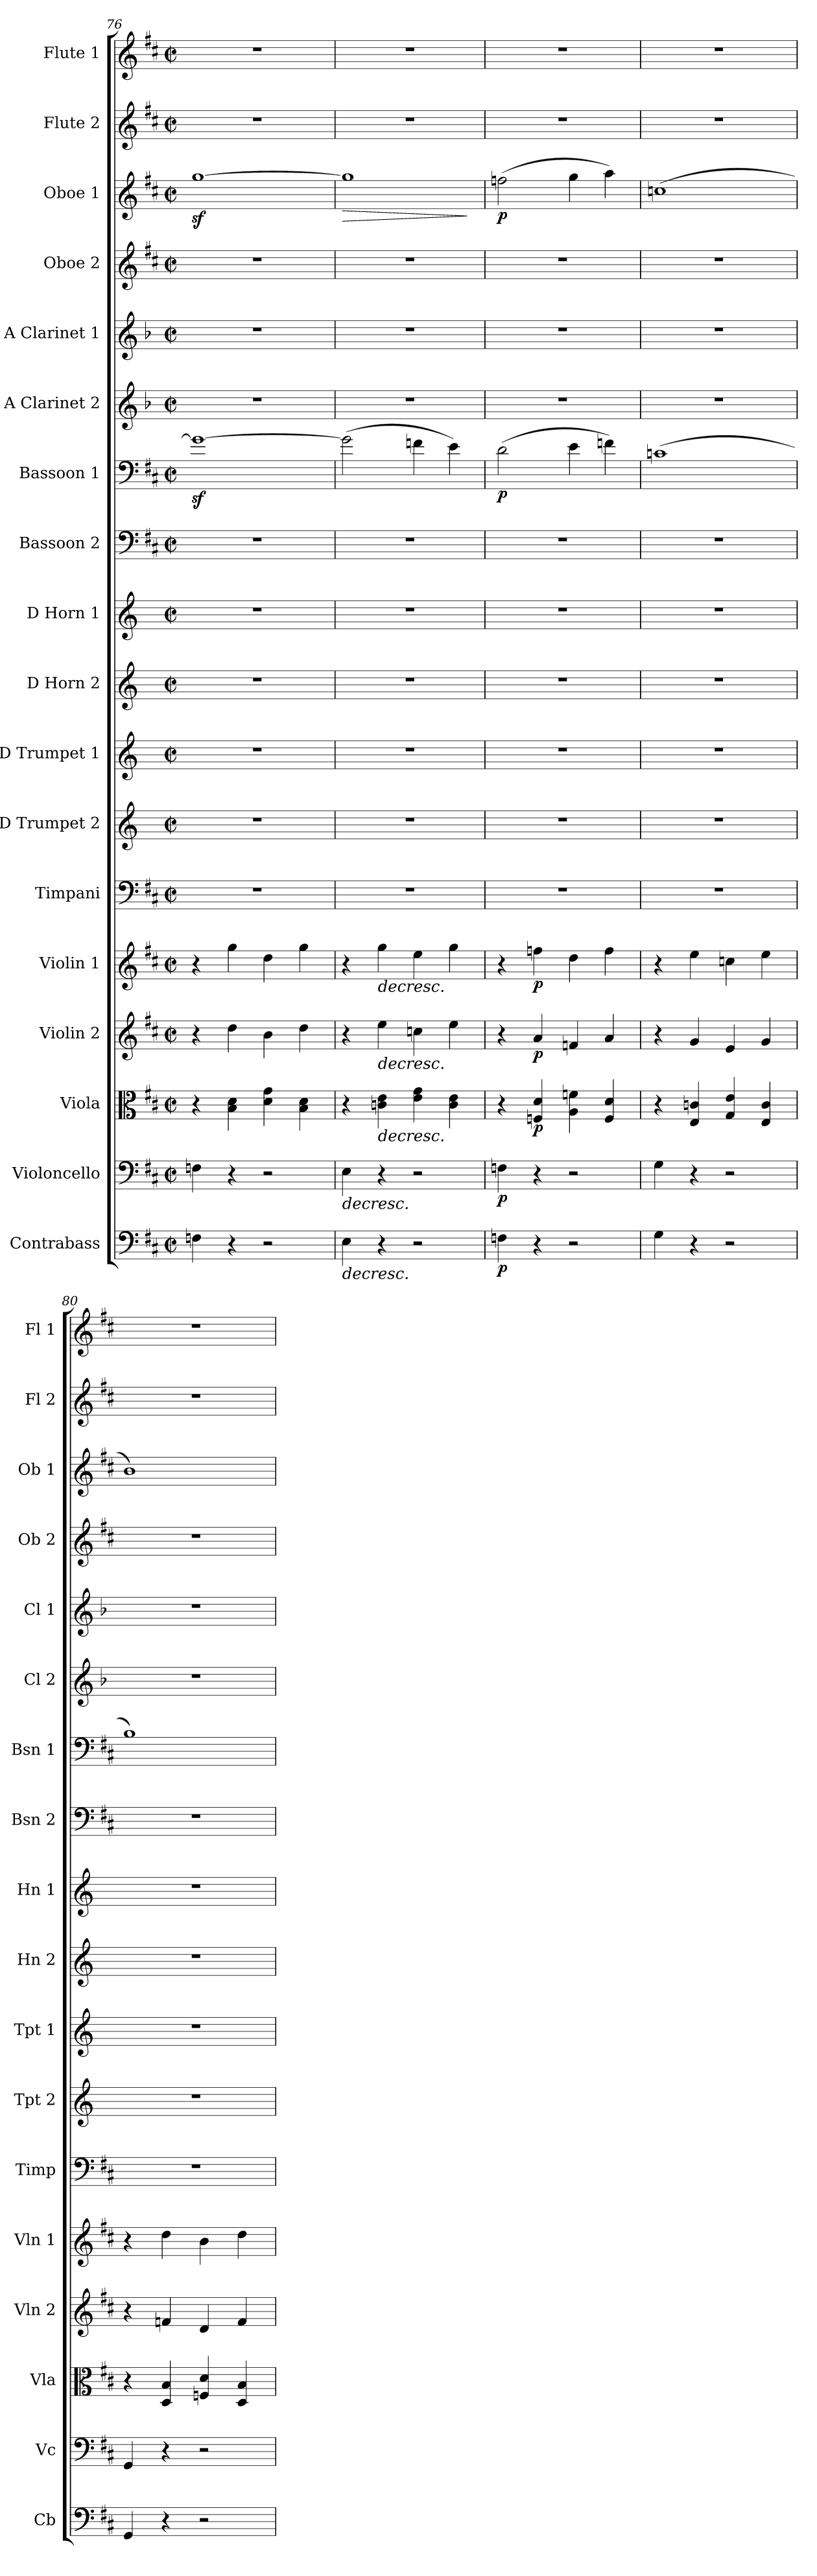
**kern	**dynam	**kern	**dynam	**kern	**dynam	**kern	**dynam	**kern	**dynam	**kern	**kern	**kern	**kern	**kern	**kern	**kern	**dynam	**kern	**kern	**kern	**kern	**dynam	**kern	**kern
*part18	*part18	*part17	*part17	*part16	*part16	*part15	*part15	*part14	*part14	*part13	*part12	*part11	*part10	*part9	*part8	*part7	*part7	*part6	*part5	*part4	*part3	*part3	*part2	*part1
*staff18	*staff18	*staff17	*staff17	*staff16	*staff16	*staff15	*staff15	*staff14	*staff14	*staff13	*staff12	*staff11	*staff10	*staff9	*staff8	*staff7	*staff7	*staff6	*staff5	*staff4	*staff3	*staff3	*staff2	*staff1
*I"Contrabass	*	*I"Violoncello	*	*I"Viola	*	*I"Violin 2	*	*I"Violin 1	*	*I"Timpani	*I"D Trumpet 2	*I"D Trumpet 1	*I"D Horn 2	*I"D Horn 1	*I"Bassoon 2	*I"Bassoon 1	*	*I"A Clarinet 2	*I"A Clarinet 1	*I"Oboe 2	*I"Oboe 1	*	*I"Flute 2	*I"Flute 1
*I'Cb	*	*I'Vc	*	*I'Vla	*	*I'Vln 2	*	*I'Vln 1	*	*I'Timp	*I'Tpt 2	*I'Tpt 1	*I'Hn 2	*I'Hn 1	*I'Bsn 2	*I'Bsn 1	*	*I'Cl 2	*I'Cl 1	*I'Ob 2	*I'Ob 1	*	*I'Fl 2	*I'Fl 1
*clefF4	*	*clefF4	*	*clefC3	*	*clefG2	*	*clefG2	*	*clefF4	*clefG2	*clefG2	*clefG2	*clefG2	*clefF4	*clefF4	*	*clefG2	*clefG2	*clefG2	*clefG2	*	*clefG2	*clefG2
*ITrd7c12	*	*	*	*	*	*	*	*	*	*	*ITrd-1c-2	*ITrd-1c-2	*ITrd6c10	*ITrd6c10	*	*	*	*ITrd2c3	*ITrd2c3	*	*	*	*	*
*k[f#c#]	*	*k[f#c#]	*	*k[f#c#]	*	*k[f#c#]	*	*k[f#c#]	*	*k[f#c#]	*k[f#c#]	*k[f#c#]	*k[f#c#]	*k[f#c#]	*k[f#c#]	*k[f#c#]	*	*k[f#c#]	*k[f#c#]	*k[f#c#]	*k[f#c#]	*	*k[f#c#]	*k[f#c#]
*M2/2	*	*M2/2	*	*M2/2	*	*M2/2	*	*M2/2	*	*M2/2	*M2/2	*M2/2	*M2/2	*M2/2	*M2/2	*M2/2	*	*M2/2	*M2/2	*M2/2	*M2/2	*	*M2/2	*M2/2
*met(c|)	*	*met(c|)	*	*met(c|)	*	*met(c|)	*	*met(c|)	*	*met(c|)	*met(c|)	*met(c|)	*met(c|)	*met(c|)	*met(c|)	*met(c|)	*	*met(c|)	*met(c|)	*met(c|)	*met(c|)	*	*met(c|)	*met(c|)
=76	=76	=76	=76	=76	=76	=76	=76	=76	=76	=76	=76	=76	=76	=76	=76	=76	=76	=76	=76	=76	=76	=76	=76	=76
4FFn\	.	4Fn\	.	4r	.	4r	.	4r	.	1r	1r	1r	1r	1r	1r	1gz<_	.	1r	1r	1r	[1ggz<	.	1r	1r
4r	.	4r	.	4B\ 4d\	.	4dd\	.	4gg\	.	.	.	.	.	.	.	.	.	.	.	.	.	.	.	.
2r	.	2r	.	4d\ 4g\	.	4b\	.	4dd\	.	.	.	.	.	.	.	.	.	.	.	.	.	.	.	.
.	.	.	.	4B\ 4d\	.	4dd\	.	4gg\	.	.	.	.	.	.	.	.	.	.	.	.	.	.	.	.
=77	=77	=77	=77	=77	=77	=77	=77	=77	=77	=77	=77	=77	=77	=77	=77	=77	=77	=77	=77	=77	=77	=77	=77	=77
!	!	!LO:TX:b:i:t=decresc.	!	!	!	!	!	!	!	!	!	!	!	!	!	!	!	!	!	!	!	!	!	!
!LO:TX:b:i:t=decresc.	!	!	!	!	!	!	!	!	!	!	!	!	!	!	!	!	!	!	!	!	!	!	!	!
!	!	!	!	!	!	!	!	!	!	!	!	!	!	!	!	!	!	!	!	!	!	!LO:HP:b	!	!
4EE\	.	4E\	.	4r	.	4r	.	4r	.	1r	1r	1r	1r	1r	1r	(2g\]	.	1r	1r	1r	1gg]	>	1r	1r
!	!	!	!	!	!	!	!	!LO:TX:b:i:t=decresc.	!	!	!	!	!	!	!	!	!	!	!	!	!	!	!	!
!	!	!	!	!	!	!LO:TX:b:i:t=decresc.	!	!	!	!	!	!	!	!	!	!	!	!	!	!	!	!	!	!
!	!	!	!	!LO:TX:b:i:t=decresc.	!	!	!	!	!	!	!	!	!	!	!	!	!	!	!	!	!	!	!	!
4r	.	4r	.	4cn\ 4e\	.	4ee\	.	4gg\	.	.	.	.	.	.	.	.	.	.	.	.	.	.	.	.
2r	.	2r	.	4e\ 4g\	.	4ccn\	.	4ee\	.	.	.	.	.	.	.	4fn\	.	.	.	.	.	.	.	.
.	.	.	.	4c\ 4e\	.	4ee\	.	4gg\	.	.	.	.	.	.	.	4e\)	.	.	.	.	.	.	.	.
.	.	.	.	.	.	.	.	.	.	.	.	.	.	.	.	.	.	.	.	.	.	]	.	.
!!LO:PB:g=z
=78	=78	=78	=78	=78	=78	=78	=78	=78	=78	=78	=78	=78	=78	=78	=78	=78	=78	=78	=78	=78	=78	=78	=78	=78
!	!LO:DY:b	!	!LO:DY:b	!	!	!	!	!	!	!	!	!	!	!	!	!	!LO:DY:b	!	!	!	!	!LO:DY:b	!	!
4FFn\	p	4Fn\	p	4r	.	4r	.	4r	.	1r	1r	1r	1r	1r	1r	(2d\	p	1r	1r	1r	(2ffn\	p	1r	1r
!	!	!	!	!	!LO:DY:b	!	!LO:DY:b	!	!LO:DY:b	!	!	!	!	!	!	!	!	!	!	!	!	!	!	!
4r	.	4r	.	4Fn/ 4d/	p	4a/	p	4ffn\	p	.	.	.	.	.	.	.	.	.	.	.	.	.	.	.
2r	.	2r	.	4A\ 4fn\	.	4fn/	.	4dd\	.	.	.	.	.	.	.	4e\	.	.	.	.	4gg\	.	.	.
.	.	.	.	4F/ 4d/	.	4a/	.	4ff\	.	.	.	.	.	.	.	4fn\)	.	.	.	.	4aa\)	.	.	.
=79	=79	=79	=79	=79	=79	=79	=79	=79	=79	=79	=79	=79	=79	=79	=79	=79	=79	=79	=79	=79	=79	=79	=79	=79
4GG\	.	4G\	.	4r	.	4r	.	4r	.	1r	1r	1r	1r	1r	1r	(1cn	.	1r	1r	1r	(1ccn	.	1r	1r
4r	.	4r	.	4E/ 4cn/	.	4g/	.	4ee\	.	.	.	.	.	.	.	.	.	.	.	.	.	.	.	.
2r	.	2r	.	4G/ 4e/	.	4e/	.	4ccn\	.	.	.	.	.	.	.	.	.	.	.	.	.	.	.	.
.	.	.	.	4E/ 4c/	.	4g/	.	4ee\	.	.	.	.	.	.	.	.	.	.	.	.	.	.	.	.
=80	=80	=80	=80	=80	=80	=80	=80	=80	=80	=80	=80	=80	=80	=80	=80	=80	=80	=80	=80	=80	=80	=80	=80	=80
4GGG/	.	4GG/	.	4r	.	4r	.	4r	.	1r	1r	1r	1r	1r	1r	1B)	.	1r	1r	1r	1b)	.	1r	1r
4r	.	4r	.	4D/ 4B/	.	4fn/	.	4dd\	.	.	.	.	.	.	.	.	.	.	.	.	.	.	.	.
2r	.	2r	.	4Fn/ 4d/	.	4d/	.	4b\	.	.	.	.	.	.	.	.	.	.	.	.	.	.	.	.
.	.	.	.	4D/ 4B/	.	4f/	.	4dd\	.	.	.	.	.	.	.	.	.	.	.	.	.	.	.	.
=	=	=	=	=	=	=	=	=	=	=	=	=	=	=	=	=	=	=	=	=	=	=	=	=
*-	*-	*-	*-	*-	*-	*-	*-	*-	*-	*-	*-	*-	*-	*-	*-	*-	*-	*-	*-	*-	*-	*-	*-	*-
